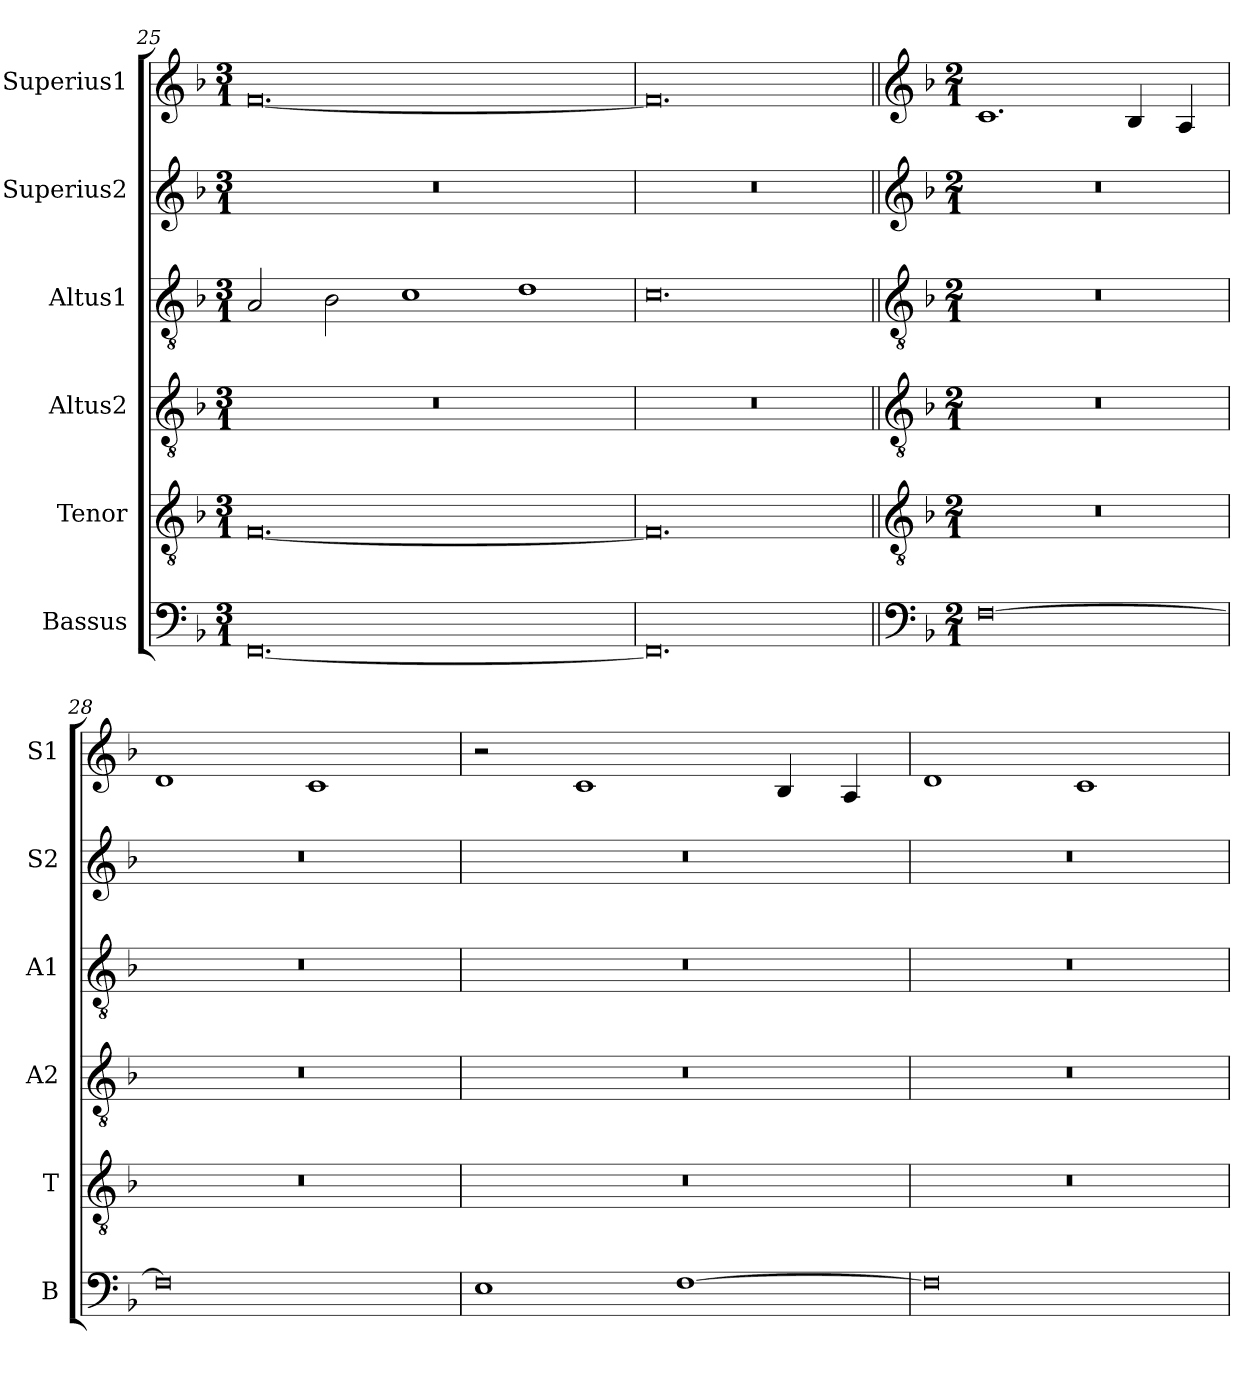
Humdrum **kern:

**kern	**kern	**kern	**kern	**kern	**kern
*part6	*part5	*part4	*part3	*part2	*part1
*staff6	*staff5	*staff4	*staff3	*staff2	*staff1
*I"Bassus	*I"Tenor	*I"Altus2	*I"Altus1	*I"Superius2	*I"Superius1
*I'B	*I'T	*I'A2	*I'A1	*I'S2	*I'S1
*clefF4	*clefGv2	*clefGv2	*clefGv2	*clefG2	*clefG2
*k[b-]	*k[b-]	*k[b-]	*k[b-]	*k[b-]	*k[b-]
*M3/1	*M3/1	*M3/1	*M3/1	*M3/1	*M3/1
=25	=25	=25	=25	=25	=25
[0.FF	[0.F	0.r	2A/	0.r	[0.f
.	.	.	2B-\	.	.
.	.	.	1c	.	.
.	.	.	1d	.	.
=26	=26	=26	=26	=26	=26
0.FF]	0.F]	0.r	0.c	0.r	0.f]
!!LO:LB:g=z
=27||	=27||	=27||	=27||	=27||	=27||
*clefF4	*clefGv2	*clefGv2	*clefGv2	*clefG2	*clefG2
*k[b-]	*k[b-]	*k[b-]	*k[b-]	*k[b-]	*k[b-]
*M2/1	*M2/1	*M2/1	*M2/1	*M2/1	*M2/1
[0F	0r	0r	0r	0r	1.c
.	.	.	.	.	4B-/
.	.	.	.	.	4A/
=28	=28	=28	=28	=28	=28
0F]	0r	0r	0r	0r	1d
.	.	.	.	.	1c
=29	=29	=29	=29	=29	=29
1E	0r	0r	0r	0r	2r
.	.	.	.	.	1c
[1F	.	.	.	.	.
.	.	.	.	.	4B-/
.	.	.	.	.	4A/
=30	=30	=30	=30	=30	=30
0F]	0r	0r	0r	0r	1d
.	.	.	.	.	1c
=	=	=	=	=	=
*-	*-	*-	*-	*-	*-
